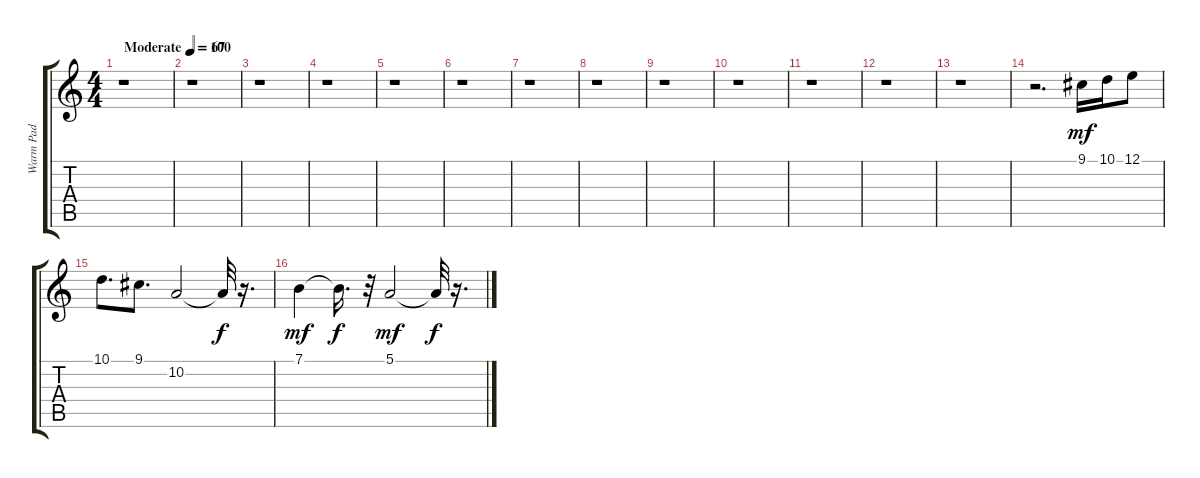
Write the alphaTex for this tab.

\track ("Warm Pad" "Warm Pad") {instrument pad2warm}
\staff {score tabs}
\tuning (E4 B3 G3 D3 A2 E2) {hide}
\ts (4 4)
\tempo (100 "Moderate")
\clef g2
\ks c
r.1{dy mf instrument pad2warm} |
\tempo 67
r.1 |
r.1 |
r.1 |
r.1 |
r.1 |
r.1 |
r.1 |
r.1 |
r.1 |
r.1 |
r.1 |
r.1 |
r.2{d} 9.1.16 10.1.16 12.1.8 |
10.1.8{d} 9.1.8{d} 10.2.2 10.2{t}.32{dy f} r.16{d} |
7.1.4{dy mf} 7.1{t}.16{d dy f} r.32 5.1.2{dy mf} 5.1{t}.32{dy f} r.16{d}
